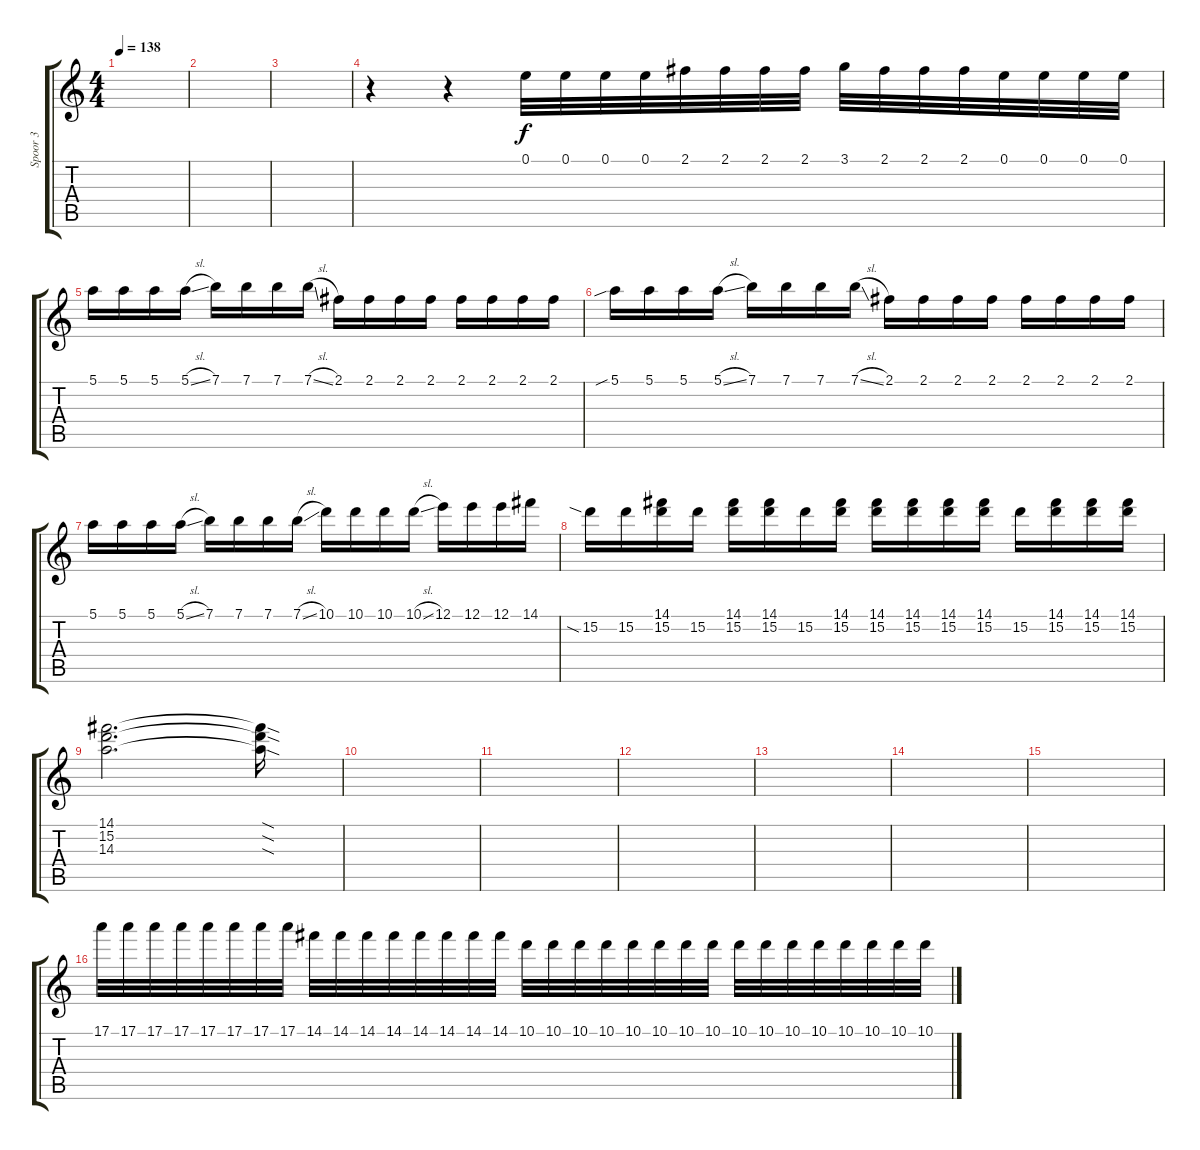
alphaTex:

\track ("Spoor 3" "Spoor 3") {instrument overdrivenguitar}
\staff {score tabs}
\tuning (E4 B3 G3 D3 A2 E2) {hide}
\ts (4 4)
\tempo 138
\clef g2
\ks c
|
|
|
r.4 r.4 0.1.32 0.1.32 0.1.32 0.1.32 2.1.32 2.1.32 2.1.32 2.1.32 3.1.32 2.1.32 2.1.32 2.1.32 0.1.32 0.1.32 0.1.32 0.1.32 |
5.1.16 5.1.16 5.1.16 5.1{sl}.16 7.1.16 7.1.16 7.1.16 7.1{sl}.16 2.1.16 2.1.16 2.1.16 2.1.16 2.1.16 2.1.16 2.1.16 2.1.16 |
5.1{sib}.16 5.1.16 5.1.16 5.1{sl}.16 7.1.16 7.1.16 7.1.16 7.1{sl}.16 2.1.16 2.1.16 2.1.16 2.1.16 2.1.16 2.1.16 2.1.16 2.1.16 |
5.1.16 5.1.16 5.1.16 5.1{sl}.16 7.1.16 7.1.16 7.1.16 7.1{sl}.16 10.1.16 10.1.16 10.1.16 10.1{sl}.16 12.1.16 12.1.16 12.1.16 14.1.16 |
15.2{sia}.16 15.2.16 (14.1 15.2).16 15.2.16 (14.1 15.2).16 (14.1 15.2).16 15.2.16 (14.1 15.2).16 (14.1 15.2).16 (14.1 15.2).16 (14.1 15.2).16 (14.1 15.2).16 15.2.16 (14.1 15.2).16 (14.1 15.2).16 (14.1 15.2).16 |
(14.1 15.2 14.3).2{d} (14.1{sod t} 15.2{sod t} 14.3{sod t}).16 |
|
|
|
|
|
|
17.1.32 17.1.32 17.1.32 17.1.32 17.1.32 17.1.32 17.1.32 17.1.32 14.1.32 14.1.32 14.1.32 14.1.32 14.1.32 14.1.32 14.1.32 14.1.32 10.1.32 10.1.32 10.1.32 10.1.32 10.1.32 10.1.32 10.1.32 10.1.32 10.1.32 10.1.32 10.1.32 10.1.32 10.1.32 10.1.32 10.1.32 10.1.32
